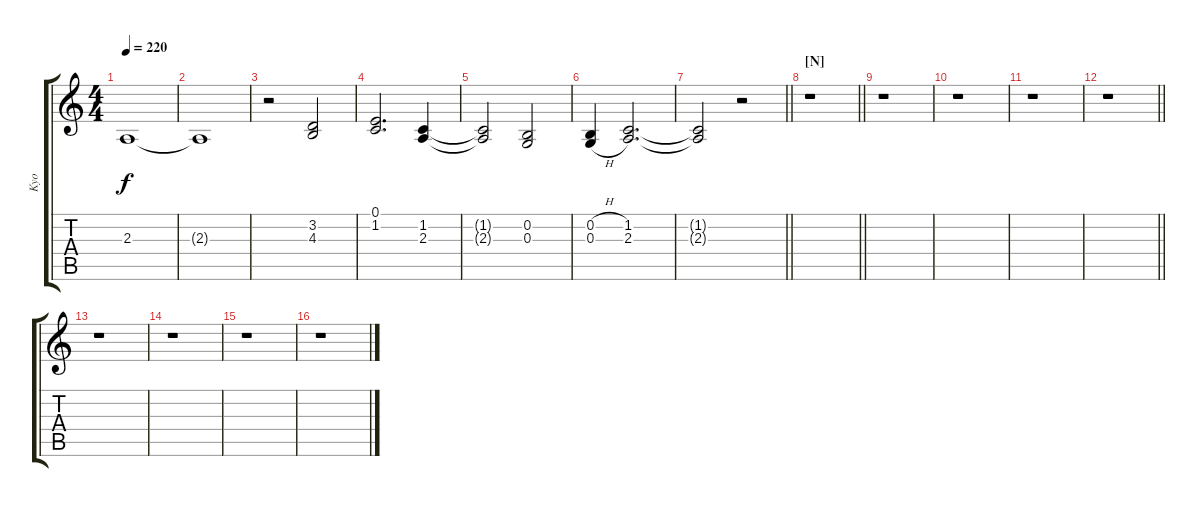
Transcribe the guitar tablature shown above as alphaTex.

\track ("Kyo" "Kyo") {instrument fx5brightness}
\staff {score tabs}
\tuning (E4 B3 G3 D3 A2 E2) {hide}
\ts (4 4)
\tempo 220
\clef g2
\ks c
2.3.1{dy f} |
2.3{t}.1 |
r.2 (3.2 4.3).2 |
(0.1 1.2).2{d} (1.2 2.3).4 |
(1.2{t} 2.3{t}).2 (0.2 0.3).2 |
(0.2{h} 0.3{h}).4 (1.2 2.3).2{d} |
\barLineRight lightlight
(1.2{t} 2.3{t}).2 r.2 |
\section ("" "[N]")
\barLineRight lightlight
r.1 |
\section ("" "")
r.1 |
r.1 |
r.1 |
\barLineRight lightlight
r.1 |
r.1 |
r.1 |
r.1 |
r.1
